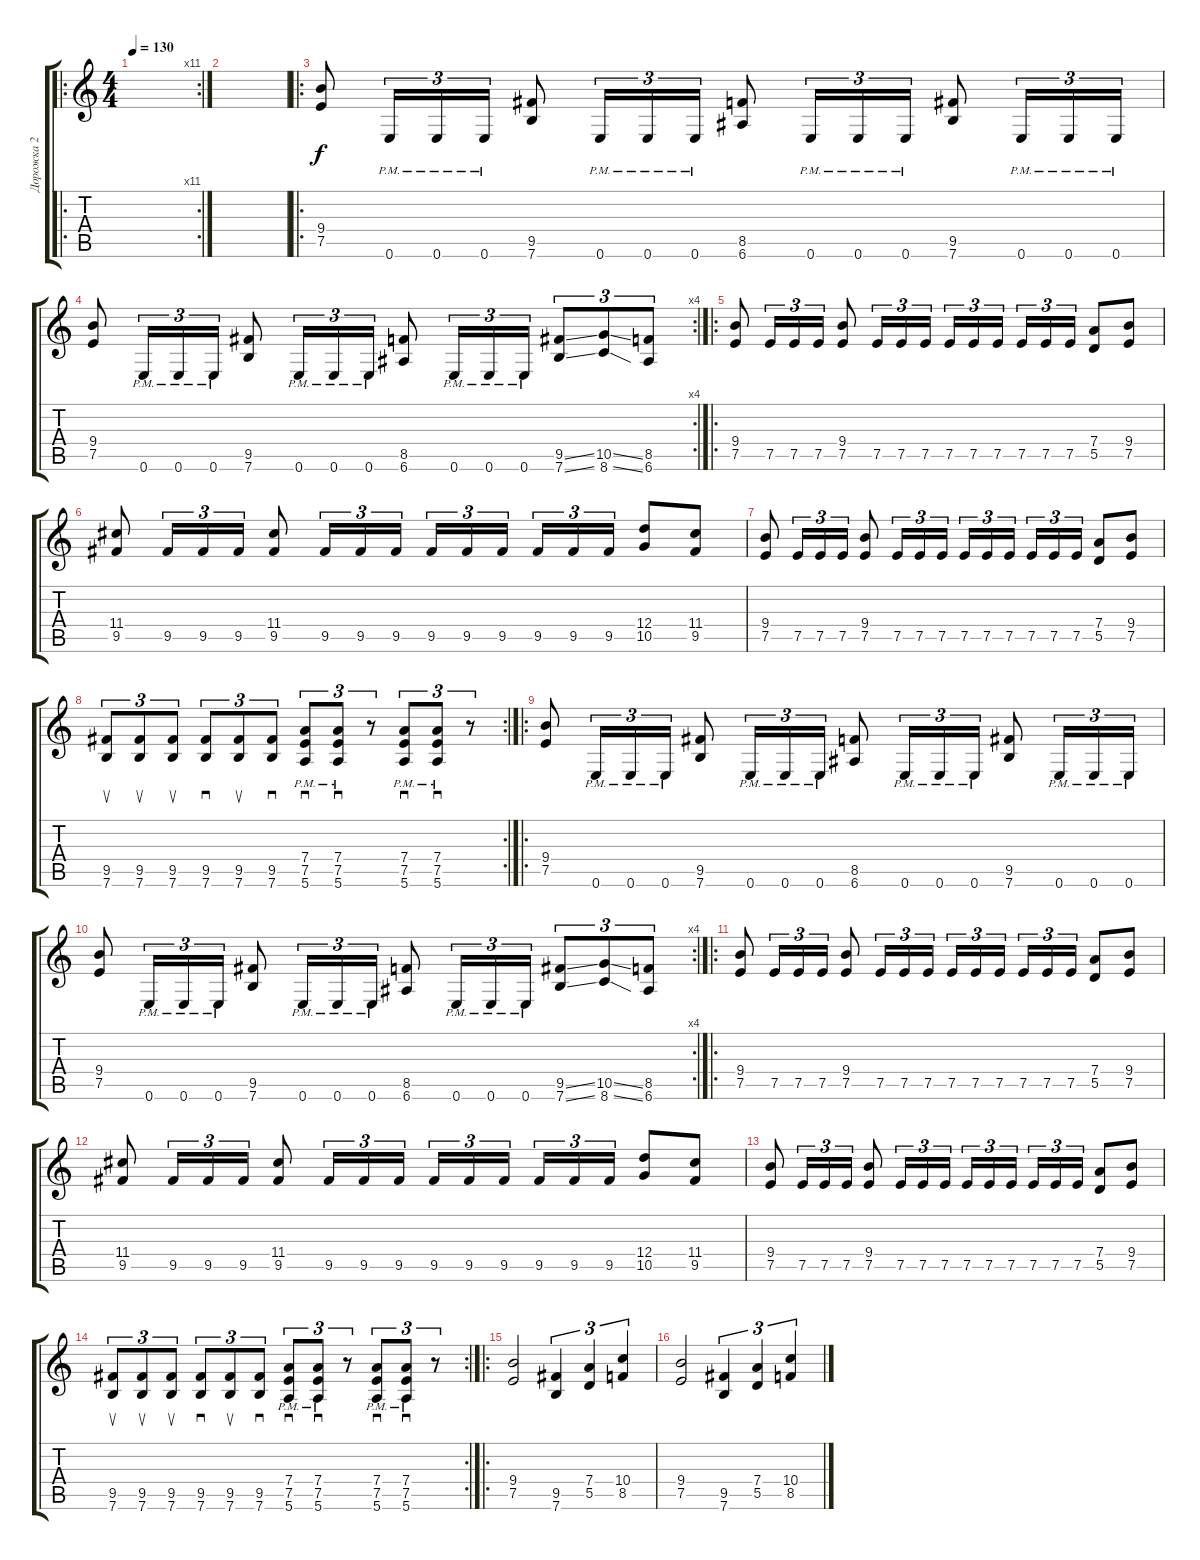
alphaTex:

\track ("Дорожка 2" "Дорожка 2") {instrument overdrivenguitar}
\staff {score tabs}
\tuning (E4 B3 G3 D3 A2 E2) {hide}
\ro
\rc 11
\ts (4 4)
\tempo 130
\clef g2
\ks c
|
|
\ro
(9.4 7.5).8{instrument distortionguitar} 0.6{pm}.16{tu (3 2)} 0.6{pm}.16{tu (3 2)} 0.6{pm}.16{tu (3 2)} (9.5 7.6).8 0.6{pm}.16{tu (3 2)} 0.6{pm}.16{tu (3 2)} 0.6{pm}.16{tu (3 2)} (8.5 6.6).8 0.6{pm}.16{tu (3 2)} 0.6{pm}.16{tu (3 2)} 0.6{pm}.16{tu (3 2)} (9.5 7.6).8 0.6{pm}.16{tu (3 2)} 0.6{pm}.16{tu (3 2)} 0.6{pm}.16{tu (3 2)} |
\rc 4
(9.4 7.5).8 0.6{pm}.16{tu (3 2)} 0.6{pm}.16{tu (3 2)} 0.6{pm}.16{tu (3 2)} (9.5 7.6).8 0.6{pm}.16{tu (3 2)} 0.6{pm}.16{tu (3 2)} 0.6{pm}.16{tu (3 2)} (8.5 6.6).8 0.6{pm}.16{tu (3 2)} 0.6{pm}.16{tu (3 2)} 0.6{pm}.16{tu (3 2)} (9.5{ss} 7.6{ss}).8{tu (3 2)} (10.5{ss} 8.6{ss}).8{tu (3 2)} (8.5 6.6).8{tu (3 2)} |
\ro
(9.4 7.5).8 7.5.16{tu (3 2)} 7.5.16{tu (3 2)} 7.5.16{tu (3 2)} (9.4 7.5).8 7.5.16{tu (3 2)} 7.5.16{tu (3 2)} 7.5.16{tu (3 2)} 7.5.16{tu (3 2)} 7.5.16{tu (3 2)} 7.5.16{tu (3 2)} 7.5.16{tu (3 2)} 7.5.16{tu (3 2)} 7.5.16{tu (3 2)} (7.4 5.5).8 (9.4 7.5).8 |
(11.4 9.5).8 9.5.16{tu (3 2)} 9.5.16{tu (3 2)} 9.5.16{tu (3 2)} (11.4 9.5).8 9.5.16{tu (3 2)} 9.5.16{tu (3 2)} 9.5.16{tu (3 2)} 9.5.16{tu (3 2)} 9.5.16{tu (3 2)} 9.5.16{tu (3 2)} 9.5.16{tu (3 2)} 9.5.16{tu (3 2)} 9.5.16{tu (3 2)} (12.4 10.5).8 (11.4 9.5).8 |
(9.4 7.5).8 7.5.16{tu (3 2)} 7.5.16{tu (3 2)} 7.5.16{tu (3 2)} (9.4 7.5).8 7.5.16{tu (3 2)} 7.5.16{tu (3 2)} 7.5.16{tu (3 2)} 7.5.16{tu (3 2)} 7.5.16{tu (3 2)} 7.5.16{tu (3 2)} 7.5.16{tu (3 2)} 7.5.16{tu (3 2)} 7.5.16{tu (3 2)} (7.4 5.5).8 (9.4 7.5).8 |
\rc 2
(9.5 7.6).8{su tu (3 2)} (9.5 7.6).8{su tu (3 2)} (9.5 7.6).8{su tu (3 2)} (9.5 7.6).8{sd tu (3 2)} (9.5 7.6).8{su tu (3 2)} (9.5 7.6).8{sd tu (3 2)} (7.4 7.5 5.6{pm}).8{sd tu (3 2)} (7.4 7.5 5.6{pm}).8{sd tu (3 2)} r.8{tu (3 2)} (7.4 7.5 5.6{pm}).8{sd tu (3 2)} (7.4 7.5 5.6{pm}).8{sd tu (3 2)} r.8{tu (3 2)} |
\ro
(9.4 7.5).8{volume 13 instrument overdrivenguitar} 0.6{pm}.16{tu (3 2)} 0.6{pm}.16{tu (3 2)} 0.6{pm}.16{tu (3 2)} (9.5 7.6).8 0.6{pm}.16{tu (3 2)} 0.6{pm}.16{tu (3 2)} 0.6{pm}.16{tu (3 2)} (8.5 6.6).8 0.6{pm}.16{tu (3 2)} 0.6{pm}.16{tu (3 2)} 0.6{pm}.16{tu (3 2)} (9.5 7.6).8 0.6{pm}.16{tu (3 2)} 0.6{pm}.16{tu (3 2)} 0.6{pm}.16{tu (3 2)} |
\rc 4
(9.4 7.5).8 0.6{pm}.16{tu (3 2)} 0.6{pm}.16{tu (3 2)} 0.6{pm}.16{tu (3 2)} (9.5 7.6).8 0.6{pm}.16{tu (3 2)} 0.6{pm}.16{tu (3 2)} 0.6{pm}.16{tu (3 2)} (8.5 6.6).8 0.6{pm}.16{tu (3 2)} 0.6{pm}.16{tu (3 2)} 0.6{pm}.16{tu (3 2)} (9.5{ss} 7.6{ss}).8{tu (3 2)} (10.5{ss} 8.6{ss}).8{tu (3 2)} (8.5 6.6).8{tu (3 2)} |
\ro
(9.4 7.5).8 7.5.16{tu (3 2)} 7.5.16{tu (3 2)} 7.5.16{tu (3 2)} (9.4 7.5).8 7.5.16{tu (3 2)} 7.5.16{tu (3 2)} 7.5.16{tu (3 2)} 7.5.16{tu (3 2)} 7.5.16{tu (3 2)} 7.5.16{tu (3 2)} 7.5.16{tu (3 2)} 7.5.16{tu (3 2)} 7.5.16{tu (3 2)} (7.4 5.5).8 (9.4 7.5).8 |
(11.4 9.5).8 9.5.16{tu (3 2)} 9.5.16{tu (3 2)} 9.5.16{tu (3 2)} (11.4 9.5).8 9.5.16{tu (3 2)} 9.5.16{tu (3 2)} 9.5.16{tu (3 2)} 9.5.16{tu (3 2)} 9.5.16{tu (3 2)} 9.5.16{tu (3 2)} 9.5.16{tu (3 2)} 9.5.16{tu (3 2)} 9.5.16{tu (3 2)} (12.4 10.5).8 (11.4 9.5).8 |
(9.4 7.5).8 7.5.16{tu (3 2)} 7.5.16{tu (3 2)} 7.5.16{tu (3 2)} (9.4 7.5).8 7.5.16{tu (3 2)} 7.5.16{tu (3 2)} 7.5.16{tu (3 2)} 7.5.16{tu (3 2)} 7.5.16{tu (3 2)} 7.5.16{tu (3 2)} 7.5.16{tu (3 2)} 7.5.16{tu (3 2)} 7.5.16{tu (3 2)} (7.4 5.5).8 (9.4 7.5).8 |
\rc 2
(9.5 7.6).8{su tu (3 2)} (9.5 7.6).8{su tu (3 2)} (9.5 7.6).8{su tu (3 2)} (9.5 7.6).8{sd tu (3 2)} (9.5 7.6).8{su tu (3 2)} (9.5 7.6).8{sd tu (3 2)} (7.4 7.5 5.6{pm}).8{sd tu (3 2)} (7.4 7.5 5.6{pm}).8{sd tu (3 2)} r.8{tu (3 2)} (7.4 7.5 5.6{pm}).8{sd tu (3 2)} (7.4 7.5 5.6{pm}).8{sd tu (3 2)} r.8{tu (3 2)} |
\ro
(9.4 7.5).2 (9.5 7.6).4{tu (3 2)} (7.4 5.5).4{tu (3 2)} (10.4 8.5).4{tu (3 2)} |
(9.4 7.5).2 (9.5 7.6).4{tu (3 2)} (7.4 5.5).4{tu (3 2)} (10.4 8.5).4{tu (3 2)}
